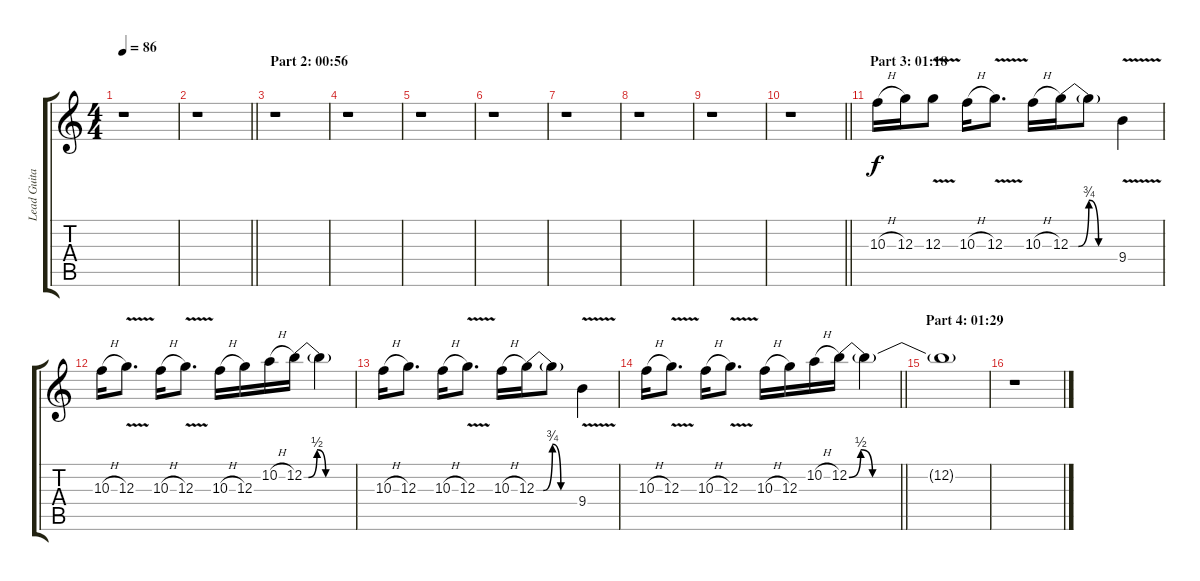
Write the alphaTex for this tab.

\track ("Lead Guitar 2 (Distortion/Octave Pedal)" "Lead Guita") {instrument overdrivenguitar}
\staff {score tabs}
\tuning (E4 B3 G3 D3 A2 E2) {hide}
\ts (4 4)
\tempo 86
\clef g2
\ks c
r.1{dy f} |
\barLineRight lightlight
r.1 |
\section ("" "Part 2: 00:56")
r.1 |
r.1 |
r.1 |
r.1 |
r.1 |
r.1 |
r.1 |
\barLineRight lightlight
r.1 |
\section ("" "Part 3: 01:18")
10.3{h}.16 12.3.16 12.3{v}.8 10.3{h}.16 12.3{v}.8{d} 10.3{h}.16 12.3{be (custom 0 0 10 0 23 3 35 0 60 0)}.16 12.3{t}.8 9.4{v}.4 |
10.3{h}.16 12.3{v}.8{d} 10.3{h}.16 12.3{v}.8{d} 10.3{h}.16 12.3.16 10.2{h}.16 12.2{be (custom 0 0 5 0 15 2 25 0 60 0)}.16 12.2{t}.4 |
10.3{h}.16 12.3.8{d} 10.3{h}.16 12.3{v}.8{d} 10.3{h}.16 12.3{be (custom 0 0 10 0 23 3 35 0 60 0)}.16 12.3{t}.8 9.4{v}.4 |
\barLineRight lightlight
10.3{h}.16 12.3{v}.8{d} 10.3{h}.16 12.3{v}.8{d} 10.3{h}.16 12.3.16 10.2{h}.16 12.2{be (custom 0 0 5 2 10 0 60 0)}.16 12.2{t}.4{volume 0} |
\section ("" "Part 4: 01:29")
12.2{t}.1 |
r.1
